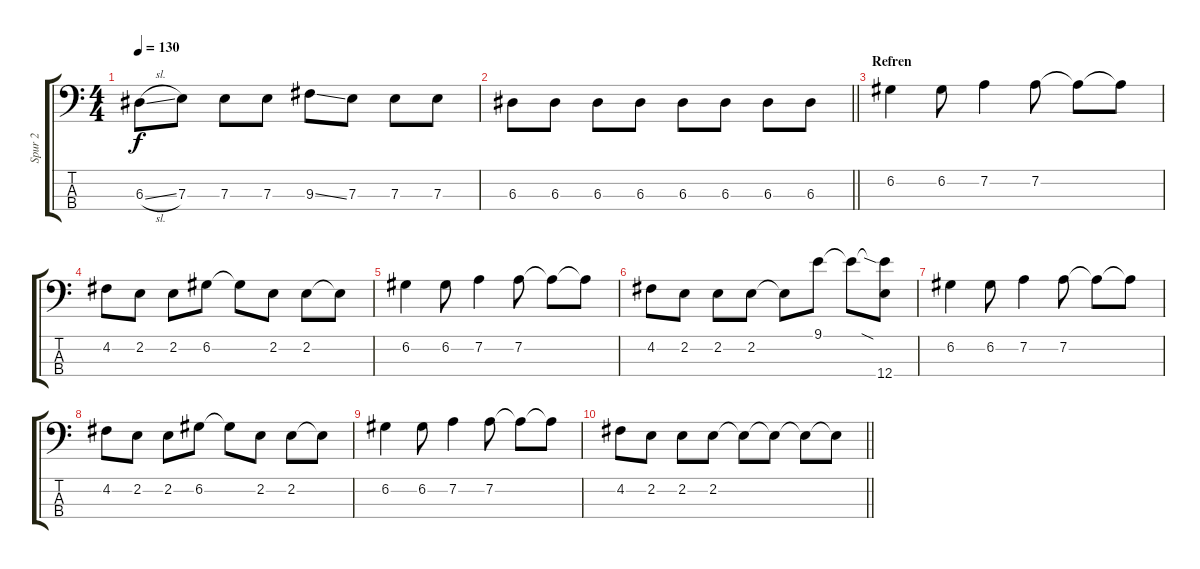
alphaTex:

\track ("Spur 2" "Spur 2") {instrument electricbassfinger}
\staff {score tabs}
\tuning (G2 D2 A1 E1) {hide}
\ts (4 4)
\tempo 130
\clef f4
\ks c
6.3{sl}.8{dy f} 7.3.8 7.3.8 7.3.8 9.3{ss}.8 7.3.8 7.3.8 7.3.8 |
\barLineRight lightlight
6.3.8 6.3.8 6.3.8 6.3.8 6.3.8 6.3.8 6.3.8 6.3.8 |
\section ("" "Refren")
6.2.4{volume 16} 6.2.8 7.2.4 7.2.8 7.2{t}.8 7.2{t}.8 |
4.2.8 2.2.8 2.2.8 6.2.8 6.2{t}.8 2.2.8 2.2.8 2.2{t}.8 |
6.2.4 6.2.8 7.2.4 7.2.8 7.2{t}.8 7.2{t}.8 |
4.2.8 2.2.8 2.2.8 2.2.8 2.2{t}.8 9.1.8 9.1{t}.8 (9.1{sia t} 12.4).8 |
6.2.4 6.2.8 7.2.4 7.2.8 7.2{t}.8 7.2{t}.8 |
4.2.8 2.2.8 2.2.8 6.2.8 6.2{t}.8 2.2.8 2.2.8 2.2{t}.8 |
6.2.4 6.2.8 7.2.4 7.2.8 7.2{t}.8 7.2{t}.8 |
\barLineRight lightlight
4.2.8 2.2.8 2.2.8 2.2.8 2.2{t}.8 2.2{t}.8 2.2{t}.8 2.2{t}.8
